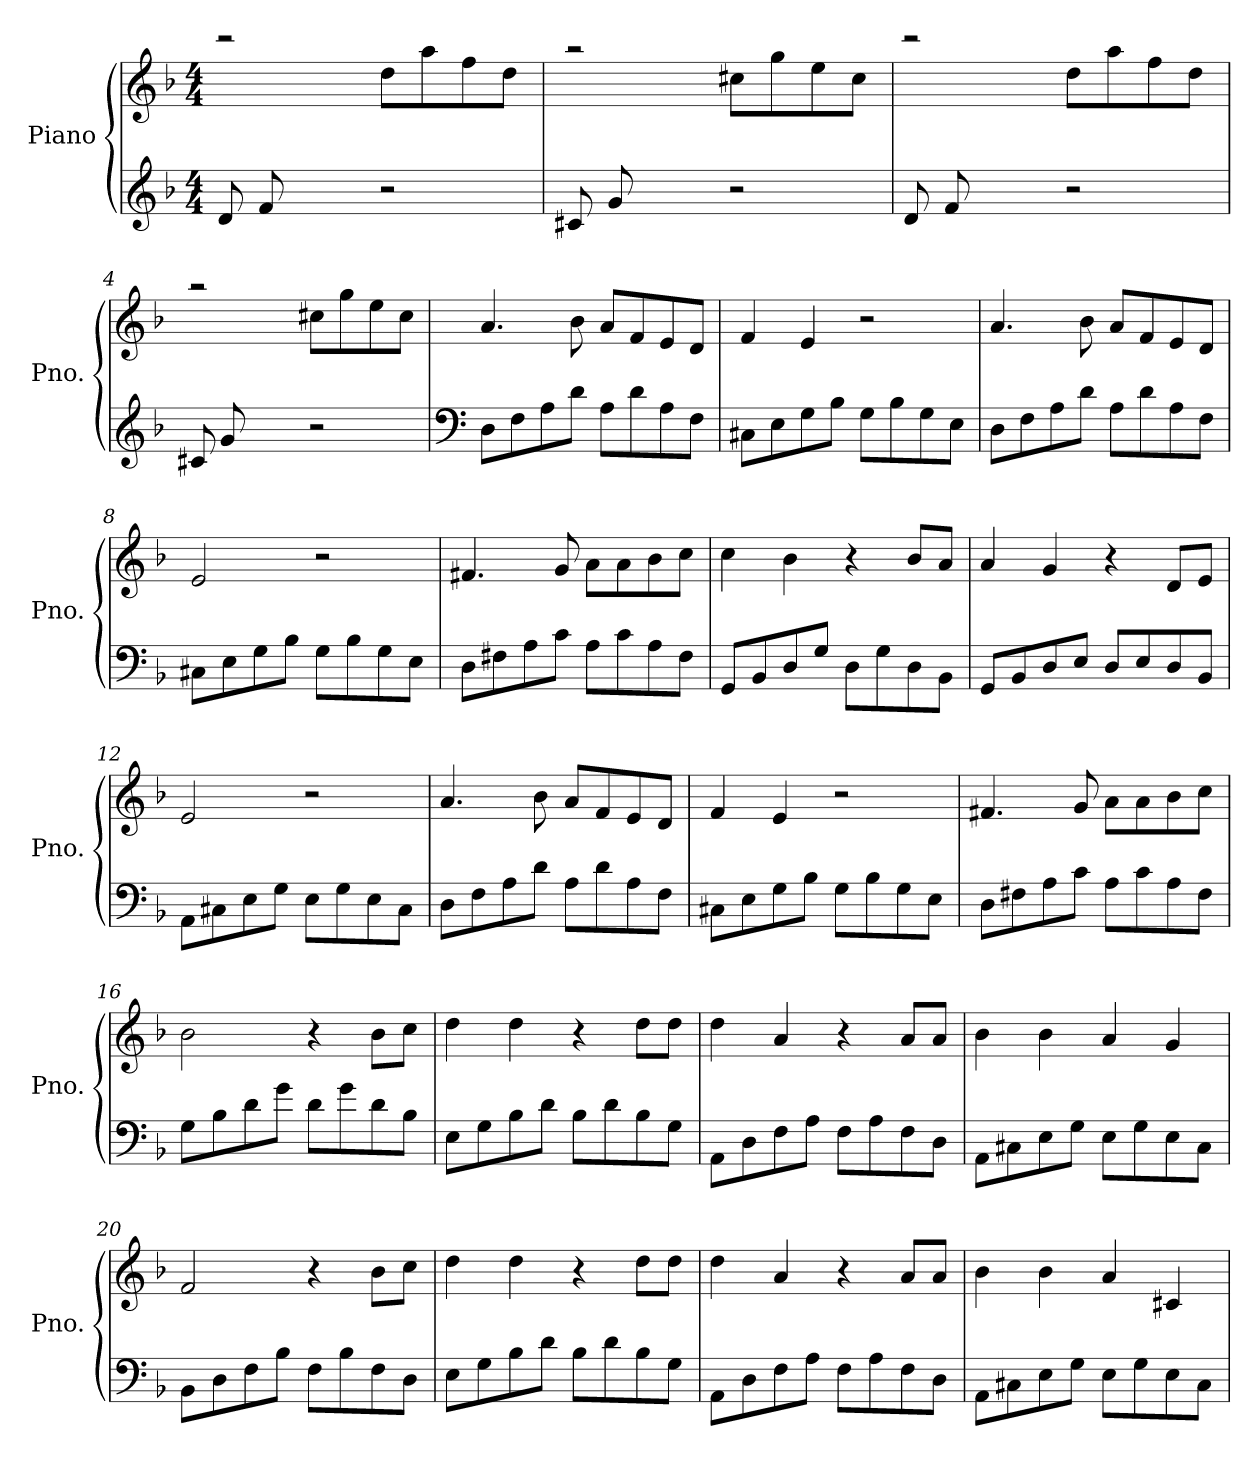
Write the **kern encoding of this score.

**kern	**kern
*part1	*part1
*staff2	*staff1
*I"Piano	*
*I'Pno.	*
*clefG2	*clefG2
*k[b-]	*k[b-]
*M4/4	*M4/4
=1	=1
*	*^
8d</L	2r	4ryy
8f</	.	.
4ryy	.	8a<\
.	.	8ff<\J
2r	8dd\L	2ryy
.	8aa\	.
.	8ff\	.
.	8dd\J	.
=2	=2	=2
8c#X</L	2r	4ryy
8g</	.	.
4ryy	.	8b-<\
.	.	8ee<\J
2r	8cc#X\L	2ryy
.	8gg\	.
.	8ee\	.
.	8cc#\J	.
=3	=3	=3
8d</L	2r	4ryy
8f</	.	.
4ryy	.	8a<\
.	.	8ff<\J
2r	8dd\L	2ryy
.	8aa\	.
.	8ff\	.
.	8dd\J	.
=4	=4	=4
8c#X</L	2r	4ryy
8g</	.	.
4ryy	.	8b-<\
.	.	8ee<\J
2r	8cc#X\L	2ryy
.	8gg\	.
.	8ee\	.
.	8cc#\J	.
*	*v	*v
=5	=5
*clefF4	*
8D<\L	4.a/
8F<\	.
8A<\	.
8d<\J	8b-\
8A<\L	8a/L
8d<\	8f/
8A<\	8e/
8F<\J	8d/J
=6	=6
8C#X<\L	4f/
8E\	.
8G<\	4e/
8B-<\J	.
8G<\L	2r
8B-<\	.
8G<\	.
8E\J	.
=7	=7
8D<\L	4.a/
8F\	.
8A<\	.
8d<\J	8b-\
8A<\L	8a/L
8d<\	8f/
8A<\	8e/
8F\J	8d/J
=8	=8
8C#X<\L	2e/
8E\	.
8G<\	.
8B-<\J	.
8G<\L	2r
8B-<\	.
8G<\	.
8E\J	.
=9	=9
8D<\L	4.f#X/
8F#X\	.
8A<\	.
8c<\J	8g/
8A\L	8a\L
8c\	8a\
8A<\	8b-\
8F#\J	8cc\J
=10	=10
8GG</L	4cc\
8BB-/	.
8D</	4b-\
8G</J	.
8D\L	4r
8G\	.
8D\	8b-/L
8BB-\J	8a/J
=11	=11
8GG</L	4a/
8BB-/	.
8D</	4g/
8E</J	.
8D/L	4r
8E/	.
8D/	8d/L
8BB-/J	8e/J
=12	=12
8AA<\L	2e/
8C#X\	.
8E<\	.
8G<\J	.
8E\L	2r
8G\	.
8E\	.
8C#\J	.
=13	=13
8D<\L	4.a/
8F\	.
8A<\	.
8d<\J	8b-\
8A<\L	8a/L
8d<\	8f/
8A<\	8e/
8F\J	8d/J
=14	=14
8C#X<\L	4f/
8E\	.
8G<\	4e/
8B-<\J	.
8G<\L	2r
8B-<\	.
8G<\	.
8E\J	.
=15	=15
8D<\L	4.f#X/
8F#X<\	.
8A<\	.
8c<\J	8g/
8A\L	8a\L
8c\	8a\
8A<\	8b-\
8F#<\J	8cc\J
=16	=16
8G<\L	2b-\
8B-\	.
8d<\	.
8g<\J	.
8d\L	4r
8g\	.
8d\	8b-\L
8B-\J	8cc\J
=17	=17
8E<\L	4dd\
8G\	.
8B-<\	4dd\
8d<\J	.
8B-\L	4r
8d\	.
8B-\	8dd\L
8G\J	8dd\J
=18	=18
8AA<\L	4dd\
8D\	.
8F<\	4a/
8A<\J	.
8F\L	4r
8A\	.
8F\	8a/L
8D<\J	8a/J
=19	=19
8AA<\L	4b-\
8C#X<\	.
8E<\	4b-\
8G<\J	.
8E\L	4a/
8G\	.
8E\	4g/
8C#\J	.
=20	=20
8BB-<\L	2f/
8D\	.
8F<\	.
8B-<\J	.
8F\L	4r
8B-\	.
8F\	8b-\L
8D\J	8cc\J
=21	=21
8E<\L	4dd\
8G\	.
8B-<\	4dd\
8d<\J	.
8B-\L	4r
8d\	.
8B-\	8dd\L
8G\J	8dd\J
=22	=22
8AA<\L	4dd\
8D\	.
8F<\	4a/
8A<\J	.
8F\L	4r
8A\	.
8F\	8a/L
8D<\J	8a/J
=23	=23
8AA<\L	4b-\
8C#X\	.
8E<\	4b-\
8G<\J	.
8E<\L	4a/
8G\	.
8E\	4c#X/
8C#\J	.
=	=
*-	*-
